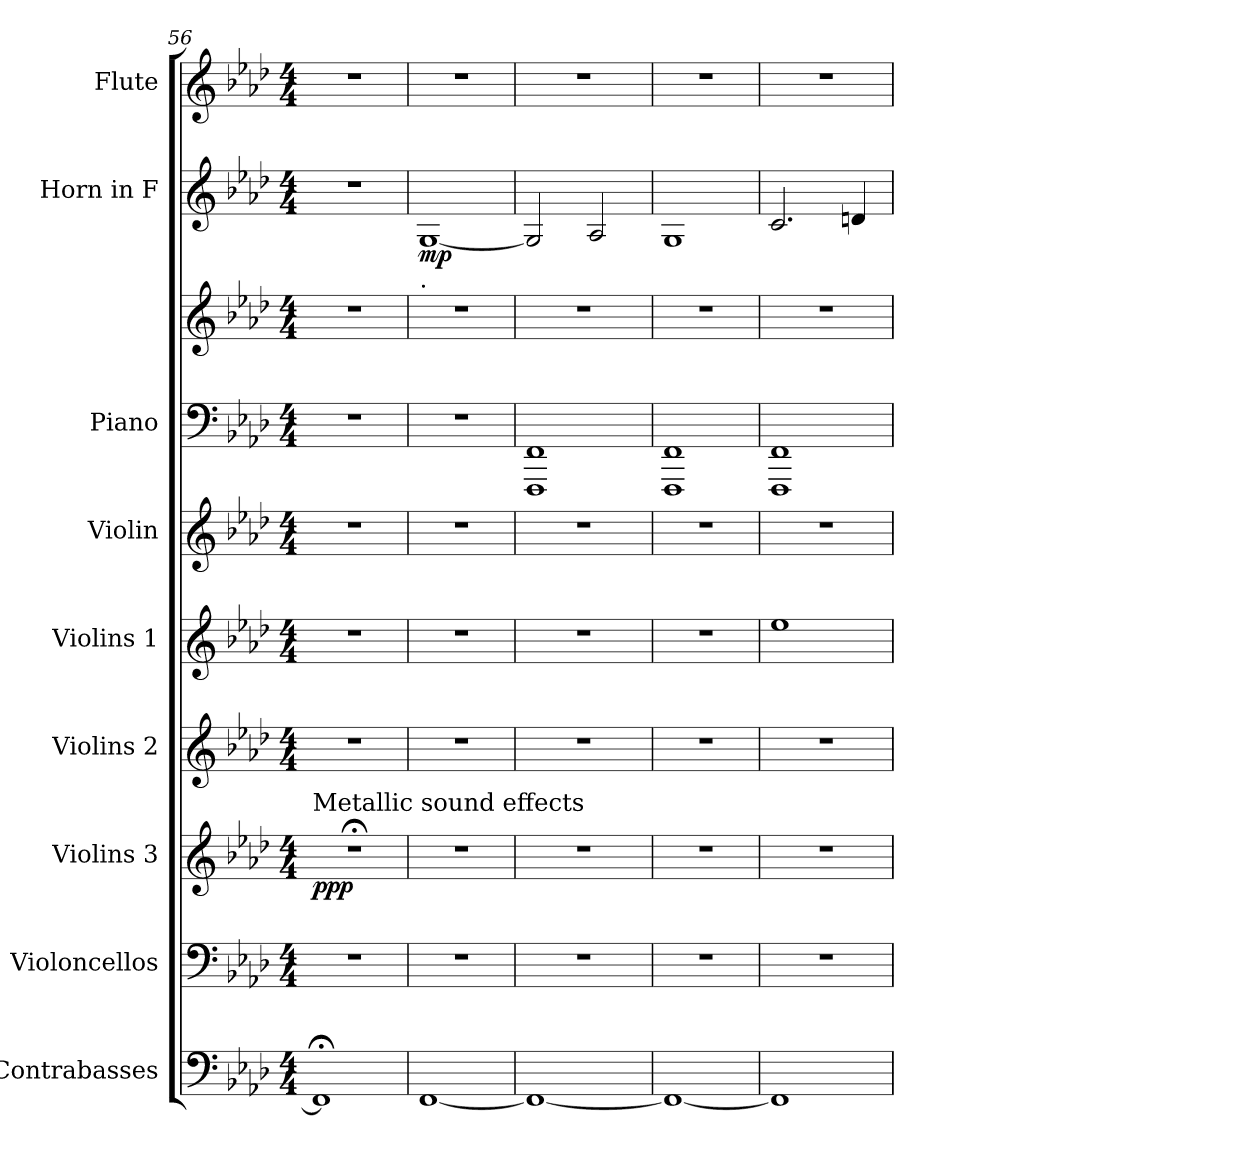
**kern	**kern	**kern	**dynam	**kern	**kern	**kern	**kern	**kern	**kern	**dynam	**kern
*part9	*part8	*part7	*part7	*part6	*part5	*part4	*part3	*part3	*part2	*part2	*part1
*staff10	*staff9	*staff8	*staff8	*staff7	*staff6	*staff5	*staff4	*staff3	*staff2	*staff2	*staff1
*I"Contrabasses	*I"Violoncellos	*I"Violins 3	*	*I"Violins 2	*I"Violins 1	*I"Violin	*I"Piano	*	*I"Horn in F	*	*I"Flute
*I'Cbs.	*I'Vcs.	*I'Vlns. 3	*	*I'Vlns. 2	*I'Vlns. 1	*I'Vln.	*I'Pno.	*	*	*	*I'Fl.
*clefF4	*clefF4	*clefG2	*	*clefG2	*clefG2	*clefG2	*clefF4	*clefG2	*clefG2	*	*clefG2
*ITrd7c12	*	*	*	*	*	*	*	*	*ITrd4c7	*	*
*k[b-e-a-d-]	*k[b-e-a-d-]	*k[b-e-a-d-]	*	*k[b-e-a-d-]	*k[b-e-a-d-]	*k[b-e-a-d-]	*k[b-e-a-d-]	*k[b-e-a-d-]	*k[b-e-a-d-g-]	*	*k[b-e-a-d-]
*M4/4	*M4/4	*M4/4	*	*M4/4	*M4/4	*M4/4	*M4/4	*M4/4	*M4/4	*	*M4/4
=56	=56	=56	=56	=56	=56	=56	=56	=56	=56	=56	=56
!	!	!LO:TX:a:t=Metallic sound effects	!	!	!	!	!	!	!	!	!
!	!	!	!LO:DY:b	!	!	!	!	!	!	!	!
1FFF;<]	1r	1r;<	ppp	1r	1r	1r	1r	1r	1r	.	1r
!!LO:LB:g=z
=57	=57	=57	=57	=57	=57	=57	=57	=57	=57	=57	=57
!	!	!	!	!	!	!	!	!LO:TX:a:t=.	!	!	!
!	!	!	!	!	!	!	!	!	!	!LO:DY:b	!
[1FFF	1r	1r	.	1r	1r	1r	1r	1r	[1C	mp	1r
=58	=58	=58	=58	=58	=58	=58	=58	=58	=58	=58	=58
1FFF_	1r	1r	.	1r	1r	1r	1FFF 1FF	1r	2C/]	.	1r
.	.	.	.	.	.	.	.	.	2D-/	.	.
=59	=59	=59	=59	=59	=59	=59	=59	=59	=59	=59	=59
1FFF_	1r	1r	.	1r	1r	1r	1FFF 1FF	1r	1C	.	1r
=60	=60	=60	=60	=60	=60	=60	=60	=60	=60	=60	=60
1FFF]	1r	1r	.	1r	1ee-	1r	1FFF 1FF	1r	2.F/	.	1r
.	.	.	.	.	.	.	.	.	4Gn/	.	.
=	=	=	=	=	=	=	=	=	=	=	=
*-	*-	*-	*-	*-	*-	*-	*-	*-	*-	*-	*-
